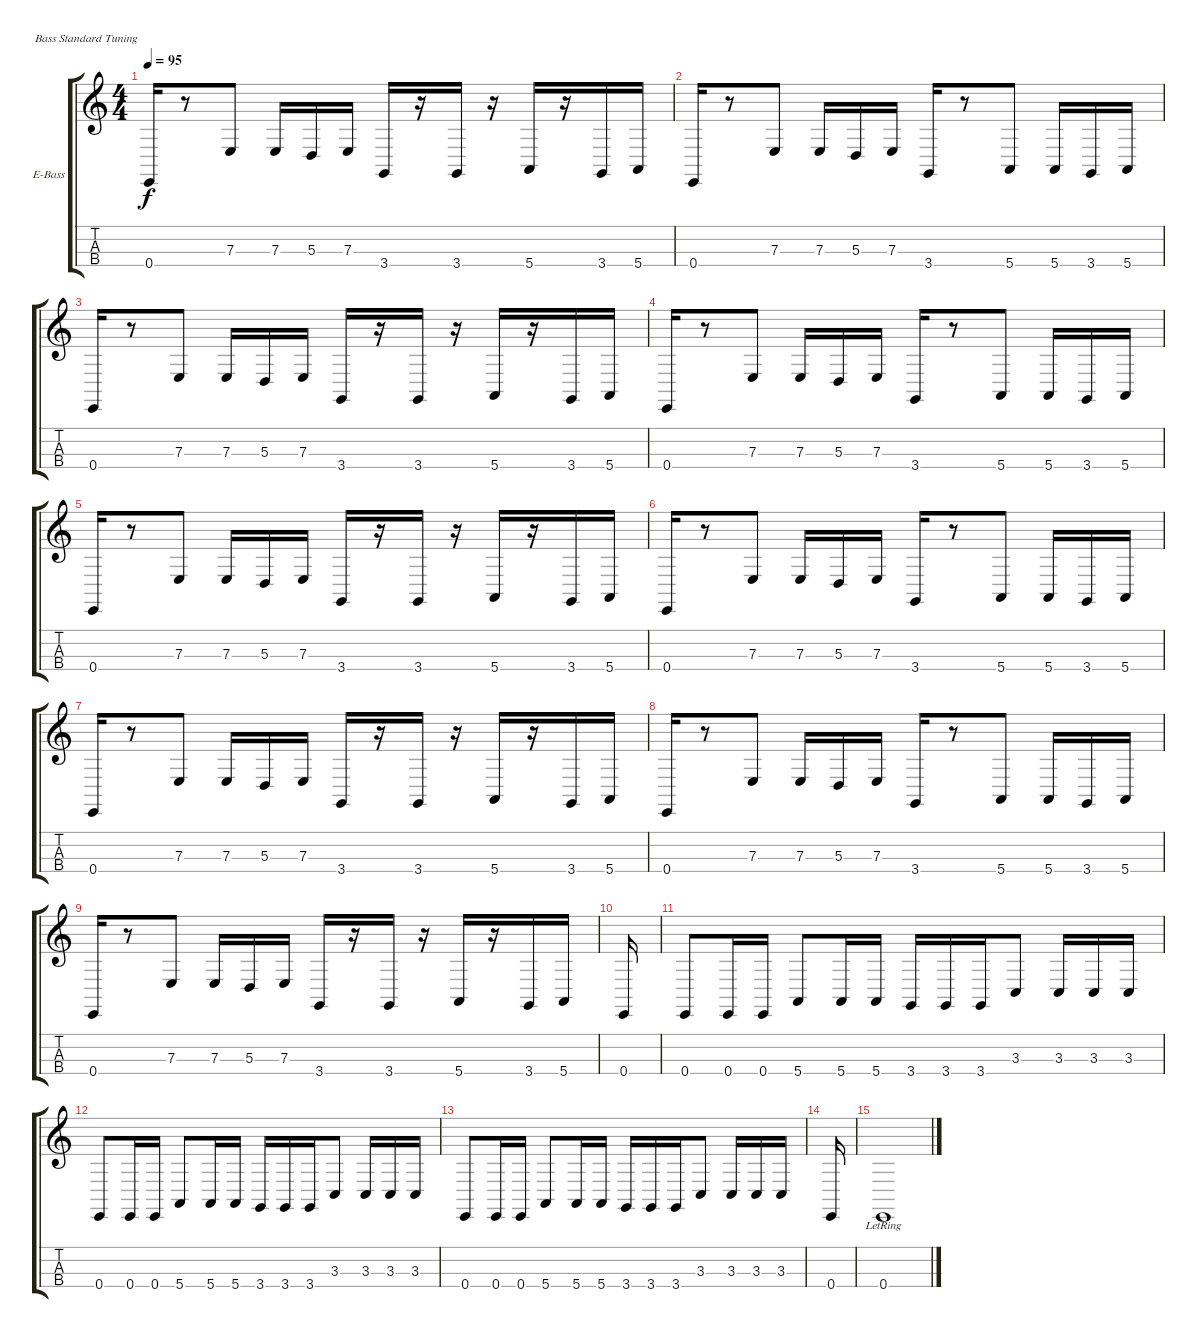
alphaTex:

\bracketExtendMode groupsimilarinstruments
\firstSystemTrackNameOrientation horizontal
\otherSystemsTrackNameOrientation horizontal
\track ("Electric Bass" "E-Bass") {instrument electricbassfinger}
\staff {score tabs}
\tuning (G2 D2 A1 E1)
\ts (4 4)
\tempo 95
\clef g2
\ks c
0.4.16{dy f} r.8 7.3.8 7.3.16 5.3.16 7.3.16 3.4.16 r.16 3.4.16 r.16 5.4.16 r.16 3.4.16 5.4.16 |
0.4.16 r.8 7.3.8 7.3.16 5.3.16 7.3.16 3.4.16 r.8 5.4.8 5.4.16 3.4.16 5.4.16 |
0.4.16 r.8 7.3.8 7.3.16 5.3.16 7.3.16 3.4.16 r.16 3.4.16 r.16 5.4.16 r.16 3.4.16 5.4.16 |
0.4.16 r.8 7.3.8 7.3.16 5.3.16 7.3.16 3.4.16 r.8 5.4.8 5.4.16 3.4.16 5.4.16 |
0.4.16 r.8 7.3.8 7.3.16 5.3.16 7.3.16 3.4.16 r.16 3.4.16 r.16 5.4.16 r.16 3.4.16 5.4.16 |
0.4.16 r.8 7.3.8 7.3.16 5.3.16 7.3.16 3.4.16 r.8 5.4.8 5.4.16 3.4.16 5.4.16 |
0.4.16 r.8 7.3.8 7.3.16 5.3.16 7.3.16 3.4.16 r.16 3.4.16 r.16 5.4.16 r.16 3.4.16 5.4.16 |
0.4.16 r.8 7.3.8 7.3.16 5.3.16 7.3.16 3.4.16 r.8 5.4.8 5.4.16 3.4.16 5.4.16 |
0.4.16 r.8 7.3.8 7.3.16 5.3.16 7.3.16 3.4.16 r.16 3.4.16 r.16 5.4.16 r.16 3.4.16 5.4.16 |
0.4.16 |
0.4.8 0.4.16 0.4.16 5.4.8 5.4.16 5.4.16 3.4.16 3.4.16 3.4.16 3.3.8 3.3.16 3.3.16 3.3.16 |
0.4.8 0.4.16 0.4.16 5.4.8 5.4.16 5.4.16 3.4.16 3.4.16 3.4.16 3.3.8 3.3.16 3.3.16 3.3.16 |
0.4.8 0.4.16 0.4.16 5.4.8 5.4.16 5.4.16 3.4.16 3.4.16 3.4.16 3.3.8 3.3.16 3.3.16 3.3.16 |
0.4.16 |
0.4{lr}.1
